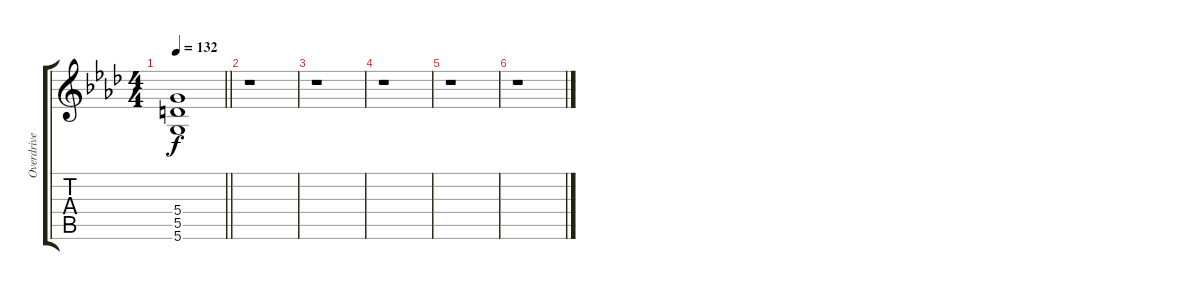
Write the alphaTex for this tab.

\track ("Overdrive Guitar 2" "Overdrive ") {instrument overdrivenguitar}
\staff {score tabs}
\tuning (E4 B3 G3 D3 A2 D2) {hide}
\ts (4 4)
\tempo 132
\clef g2
\barLineRight lightlight
\ks ab
(5.4{t} 5.5{t} 5.6{t}).1{dy f} |
r.1 |
r.1 |
r.1 |
r.1 |
r.1
